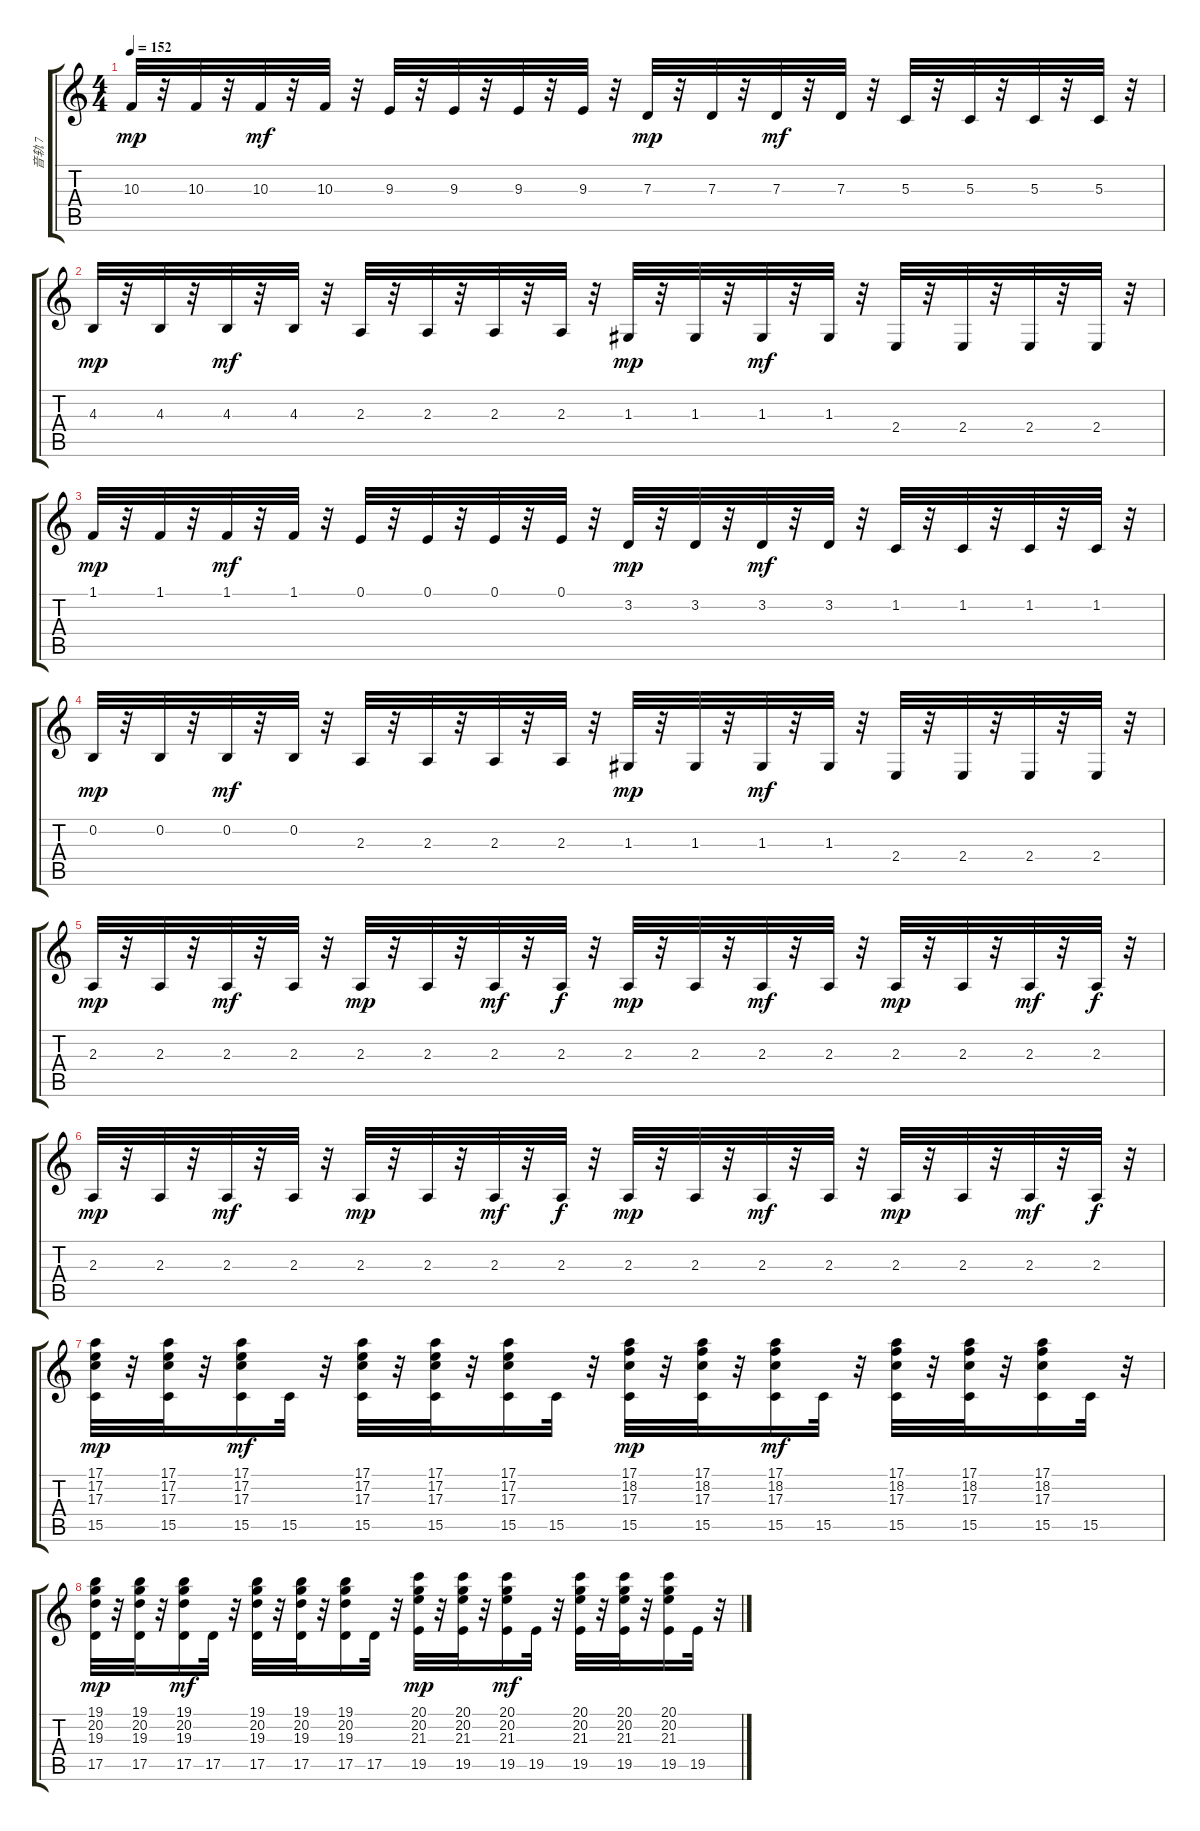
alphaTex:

\track ("音轨 7" "音轨 7") {instrument lead2sawtooth}
\staff {score tabs}
\tuning (E4 B3 G3 D3 A2 E2) {hide}
\ts (4 4)
\tempo 152
\clef g2
\ks c
10.3.32{dy mp} r.32 10.3.32 r.32 10.3.32{dy mf} r.32 10.3.32 r.32 9.3.32 r.32 9.3.32 r.32 9.3.32 r.32 9.3.32 r.32 7.3.32{dy mp} r.32 7.3.32 r.32 7.3.32{dy mf} r.32 7.3.32 r.32 5.3.32 r.32 5.3.32 r.32 5.3.32 r.32 5.3.32 r.32 |
4.3.32{dy mp} r.32 4.3.32 r.32 4.3.32{dy mf} r.32 4.3.32 r.32 2.3.32 r.32 2.3.32 r.32 2.3.32 r.32 2.3.32 r.32 1.3.32{dy mp} r.32 1.3.32 r.32 1.3.32{dy mf} r.32 1.3.32 r.32 2.4.32 r.32 2.4.32 r.32 2.4.32 r.32 2.4.32 r.32 |
1.1.32{dy mp} r.32 1.1.32 r.32 1.1.32{dy mf} r.32 1.1.32 r.32 0.1.32 r.32 0.1.32 r.32 0.1.32 r.32 0.1.32 r.32 3.2.32{dy mp} r.32 3.2.32 r.32 3.2.32{dy mf} r.32 3.2.32 r.32 1.2.32 r.32 1.2.32 r.32 1.2.32 r.32 1.2.32 r.32 |
0.2.32{dy mp} r.32 0.2.32 r.32 0.2.32{dy mf} r.32 0.2.32 r.32 2.3.32 r.32 2.3.32 r.32 2.3.32 r.32 2.3.32 r.32 1.3.32{dy mp} r.32 1.3.32 r.32 1.3.32{dy mf} r.32 1.3.32 r.32 2.4.32 r.32 2.4.32 r.32 2.4.32 r.32 2.4.32 r.32 |
2.3.32{dy mp} r.32 2.3.32 r.32 2.3.32{dy mf} r.32 2.3.32 r.32 2.3.32{dy mp} r.32 2.3.32 r.32 2.3.32{dy mf} r.32 2.3.32{dy f} r.32 2.3.32{dy mp} r.32 2.3.32 r.32 2.3.32{dy mf} r.32 2.3.32 r.32 2.3.32{dy mp} r.32 2.3.32 r.32 2.3.32{dy mf} r.32 2.3.32{dy f} r.32 |
2.3.32{dy mp} r.32 2.3.32 r.32 2.3.32{dy mf} r.32 2.3.32 r.32 2.3.32{dy mp} r.32 2.3.32 r.32 2.3.32{dy mf} r.32 2.3.32{dy f} r.32 2.3.32{dy mp} r.32 2.3.32 r.32 2.3.32{dy mf} r.32 2.3.32 r.32 2.3.32{dy mp} r.32 2.3.32 r.32 2.3.32{dy mf} r.32 2.3.32{dy f} r.32 |
(17.1 17.2 17.3 15.5).32{dy mp} r.32 (17.1 17.2 17.3 15.5).32 r.32 (17.1 17.2 17.3 15.5).16{dy mf} 15.5.32 r.32 (17.1 17.2 17.3 15.5).32 r.32 (17.1 17.2 17.3 15.5).32 r.32 (17.1 17.2 17.3 15.5).16 15.5.32 r.32 (17.1 18.2 17.3 15.5).32{dy mp} r.32 (17.1 18.2 17.3 15.5).32 r.32 (17.1 18.2 17.3 15.5).16{dy mf} 15.5.32 r.32 (17.1 18.2 17.3 15.5).32 r.32 (17.1 18.2 17.3 15.5).32 r.32 (17.1 18.2 17.3 15.5).16 15.5.32 r.32 |
(19.1 20.2 19.3 17.5).32{dy mp} r.32 (19.1 20.2 19.3 17.5).32 r.32 (19.1 20.2 19.3 17.5).16{dy mf} 17.5.32 r.32 (19.1 20.2 19.3 17.5).32 r.32 (19.1 20.2 19.3 17.5).32 r.32 (19.1 20.2 19.3 17.5).16 17.5.32 r.32 (20.1 20.2 21.3 19.5).32{dy mp} r.32 (20.1 20.2 21.3 19.5).32 r.32 (20.1 20.2 21.3 19.5).16{dy mf} 19.5.32 r.32 (20.1 20.2 21.3 19.5).32 r.32 (20.1 20.2 21.3 19.5).32 r.32 (20.1 20.2 21.3 19.5).16 19.5.32 r.32
